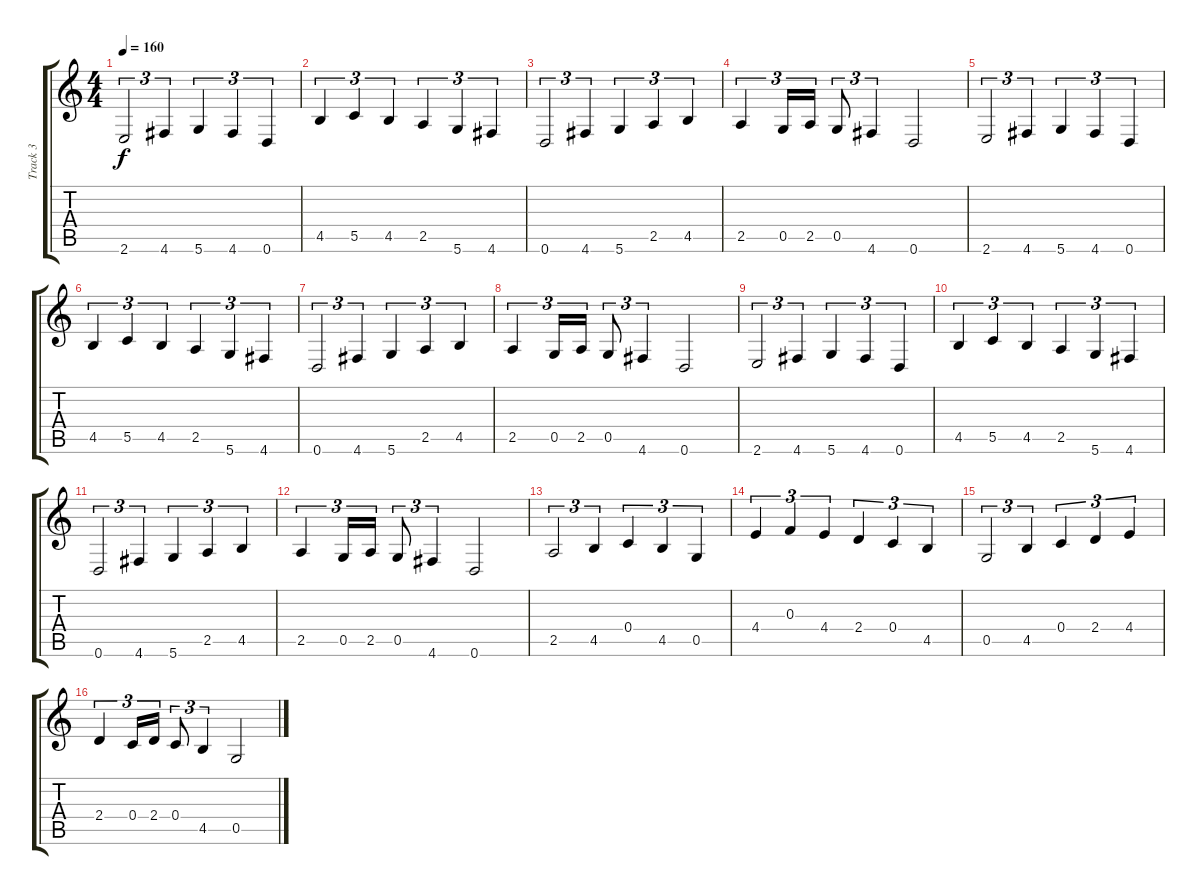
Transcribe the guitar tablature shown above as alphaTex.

\track ("Track 3" "Track 3") {instrument distortionguitar}
\staff {score tabs}
\tuning (D4 A3 F3 C3 G2 D2) {hide}
\ts (4 4)
\tempo 160
\clef g2
\ks c
2.6.2{tu (3 2) dy f} 4.6.4{tu (3 2)} 5.6.4{tu (3 2)} 4.6.4{tu (3 2)} 0.6.4{tu (3 2)} |
4.5.4{tu (3 2)} 5.5.4{tu (3 2)} 4.5.4{tu (3 2)} 2.5.4{tu (3 2)} 5.6.4{tu (3 2)} 4.6.4{tu (3 2)} |
0.6.2{tu (3 2)} 4.6.4{tu (3 2)} 5.6.4{tu (3 2)} 2.5.4{tu (3 2)} 4.5.4{tu (3 2)} |
2.5.4{tu (3 2)} 0.5.16{tu (3 2)} 2.5.16{tu (3 2)} 0.5.8{tu (3 2)} 4.6.4{tu (3 2)} 0.6.2 |
2.6.2{tu (3 2)} 4.6.4{tu (3 2)} 5.6.4{tu (3 2)} 4.6.4{tu (3 2)} 0.6.4{tu (3 2)} |
4.5.4{tu (3 2)} 5.5.4{tu (3 2)} 4.5.4{tu (3 2)} 2.5.4{tu (3 2)} 5.6.4{tu (3 2)} 4.6.4{tu (3 2)} |
0.6.2{tu (3 2)} 4.6.4{tu (3 2)} 5.6.4{tu (3 2)} 2.5.4{tu (3 2)} 4.5.4{tu (3 2)} |
2.5.4{tu (3 2)} 0.5.16{tu (3 2)} 2.5.16{tu (3 2)} 0.5.8{tu (3 2)} 4.6.4{tu (3 2)} 0.6.2 |
2.6.2{tu (3 2)} 4.6.4{tu (3 2)} 5.6.4{tu (3 2)} 4.6.4{tu (3 2)} 0.6.4{tu (3 2)} |
4.5.4{tu (3 2)} 5.5.4{tu (3 2)} 4.5.4{tu (3 2)} 2.5.4{tu (3 2)} 5.6.4{tu (3 2)} 4.6.4{tu (3 2)} |
0.6.2{tu (3 2)} 4.6.4{tu (3 2)} 5.6.4{tu (3 2)} 2.5.4{tu (3 2)} 4.5.4{tu (3 2)} |
2.5.4{tu (3 2)} 0.5.16{tu (3 2)} 2.5.16{tu (3 2)} 0.5.8{tu (3 2)} 4.6.4{tu (3 2)} 0.6.2 |
2.5.2{tu (3 2)} 4.5.4{tu (3 2)} 0.4.4{tu (3 2)} 4.5.4{tu (3 2)} 0.5.4{tu (3 2)} |
4.4.4{tu (3 2)} 0.3.4{tu (3 2)} 4.4.4{tu (3 2)} 2.4.4{tu (3 2)} 0.4.4{tu (3 2)} 4.5.4{tu (3 2)} |
0.5.2{tu (3 2)} 4.5.4{tu (3 2)} 0.4.4{tu (3 2)} 2.4.4{tu (3 2)} 4.4.4{tu (3 2)} |
2.4.4{tu (3 2)} 0.4.16{tu (3 2)} 2.4.16{tu (3 2)} 0.4.8{tu (3 2)} 4.5.4{tu (3 2)} 0.5.2
